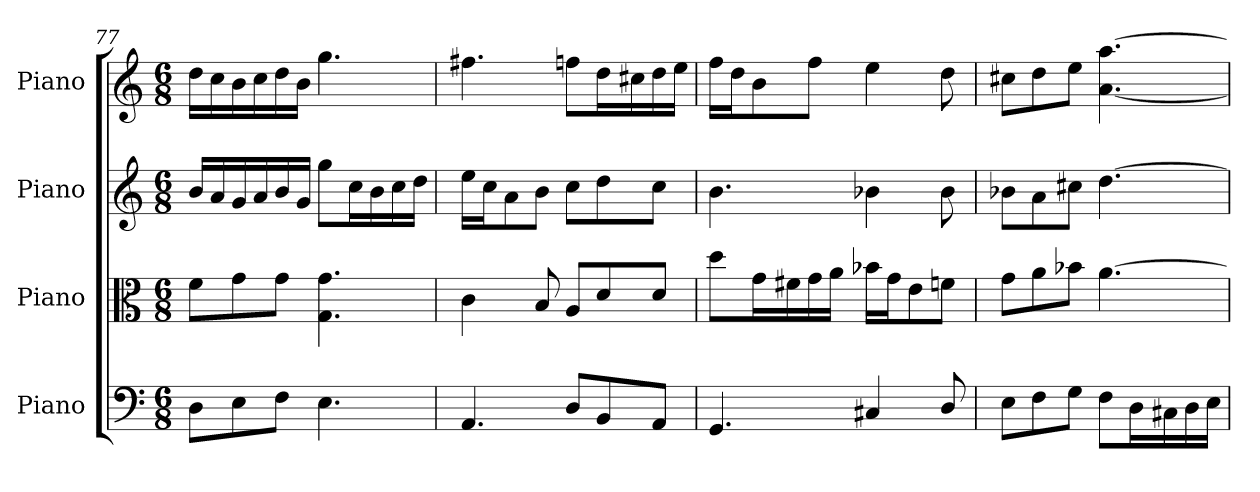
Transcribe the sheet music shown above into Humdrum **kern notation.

**kern	**kern	**kern	**kern
*part4	*part3	*part2	*part1
*staff4	*staff3	*staff2	*staff1
*I"Piano	*I"Piano	*I"Piano	*I"Piano
*I'Pno	*I'Pno	*I'Pno	*I'Pno
*clefF4	*clefC3	*clefG2	*clefG2
*k[]	*k[]	*k[]	*k[]
*M6/8	*M6/8	*M6/8	*M6/8
=77	=77	=77	=77
8D\L	8f\L	16b/LL	16dd\LL
.	.	16a/	16cc\
8E\	8g\	16g/	16b\
.	.	16a/	16cc\
8F\J	8g\J	16b/	16dd\
.	.	16g/JJ	16b\JJ
4.E\	4.G\ 4.g\	8gg\L	4.gg\
.	.	16cc\L	.
.	.	16b\	.
.	.	16cc\	.
.	.	16dd\JJ	.
=78	=78	=78	=78
4.AA/	4c\	16ee\LL	4.ff#X\
.	.	16cc\J	.
.	.	8a\	.
.	8B/	8b\J	.
8D/L	8A/L	8cc\L	8ffn\L
8BB/	8d/	8dd\	16dd\L
.	.	.	16cc#X\
8AA/J	8d/J	8cc\J	16dd\
.	.	.	16ee\JJ
=79	=79	=79	=79
4.GG/	8dd\L	4.b\	16ff\LL
.	.	.	16dd\J
.	16g\L	.	8b\
.	16f#X\	.	.
.	16g\	.	8ff\J
.	16a\JJ	.	.
4C#X/	16b-X\LL	4b-X\	4ee\
.	16g\J	.	.
.	8e\	.	.
8D/	8fn\J	8b-\	8dd\
=80	=80	=80	=80
8E\L	8g\L	8b-X\L	8cc#X\L
8F\	8a\	8a\	8dd\
8G\J	8b-X\J	8cc#X\J	8ee\J
8F\L	[4.a\	[4.dd\	[4.a\ [4.aa\
16D\L	.	.	.
16C#X\	.	.	.
16D\	.	.	.
16E\JJ	.	.	.
=	=	=	=
*-	*-	*-	*-
